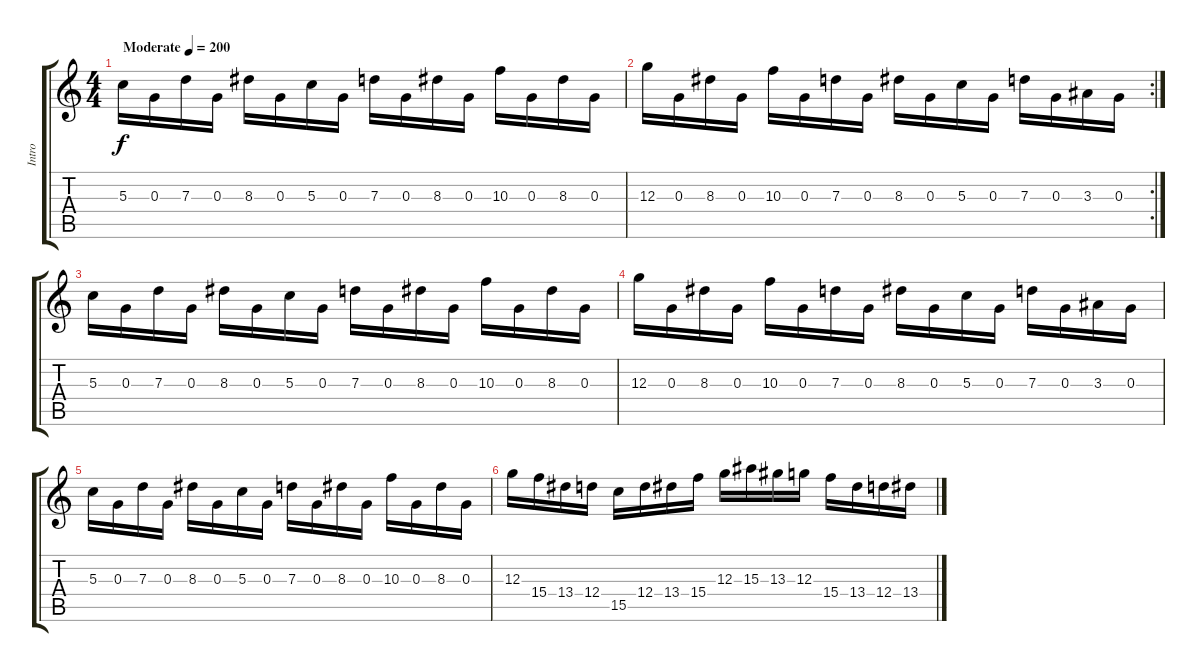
\track ("Intro" "Intro") {instrument acousticguitarsteel}
\staff {score tabs}
\tuning (E4 B3 G3 D3 A2 E2) {hide}
\ts (4 4)
\tempo (200 "Moderate")
\clef g2
\ks c
5.3.16{dy f instrument acousticguitarsteel} 0.3.16 7.3.16 0.3.16 8.3.16 0.3.16 5.3.16 0.3.16 7.3.16 0.3.16 8.3.16 0.3.16 10.3.16 0.3.16 8.3.16 0.3.16 |
\rc 2
12.3.16 0.3.16 8.3.16 0.3.16 10.3.16 0.3.16 7.3.16 0.3.16 8.3.16 0.3.16 5.3.16 0.3.16 7.3.16 0.3.16 3.3.16 0.3.16 |
5.3.16 0.3.16 7.3.16 0.3.16 8.3.16 0.3.16 5.3.16 0.3.16 7.3.16 0.3.16 8.3.16 0.3.16 10.3.16 0.3.16 8.3.16 0.3.16 |
12.3.16 0.3.16 8.3.16 0.3.16 10.3.16 0.3.16 7.3.16 0.3.16 8.3.16 0.3.16 5.3.16 0.3.16 7.3.16 0.3.16 3.3.16 0.3.16 |
5.3.16 0.3.16 7.3.16 0.3.16 8.3.16 0.3.16 5.3.16 0.3.16 7.3.16 0.3.16 8.3.16 0.3.16 10.3.16 0.3.16 8.3.16 0.3.16 |
12.3.16 15.4.16 13.4.16 12.4.16 15.5.16 12.4.16 13.4.16 15.4.16 12.3.16 15.3.16 13.3.16 12.3.16 15.4.16 13.4.16 12.4.16 13.4.16
